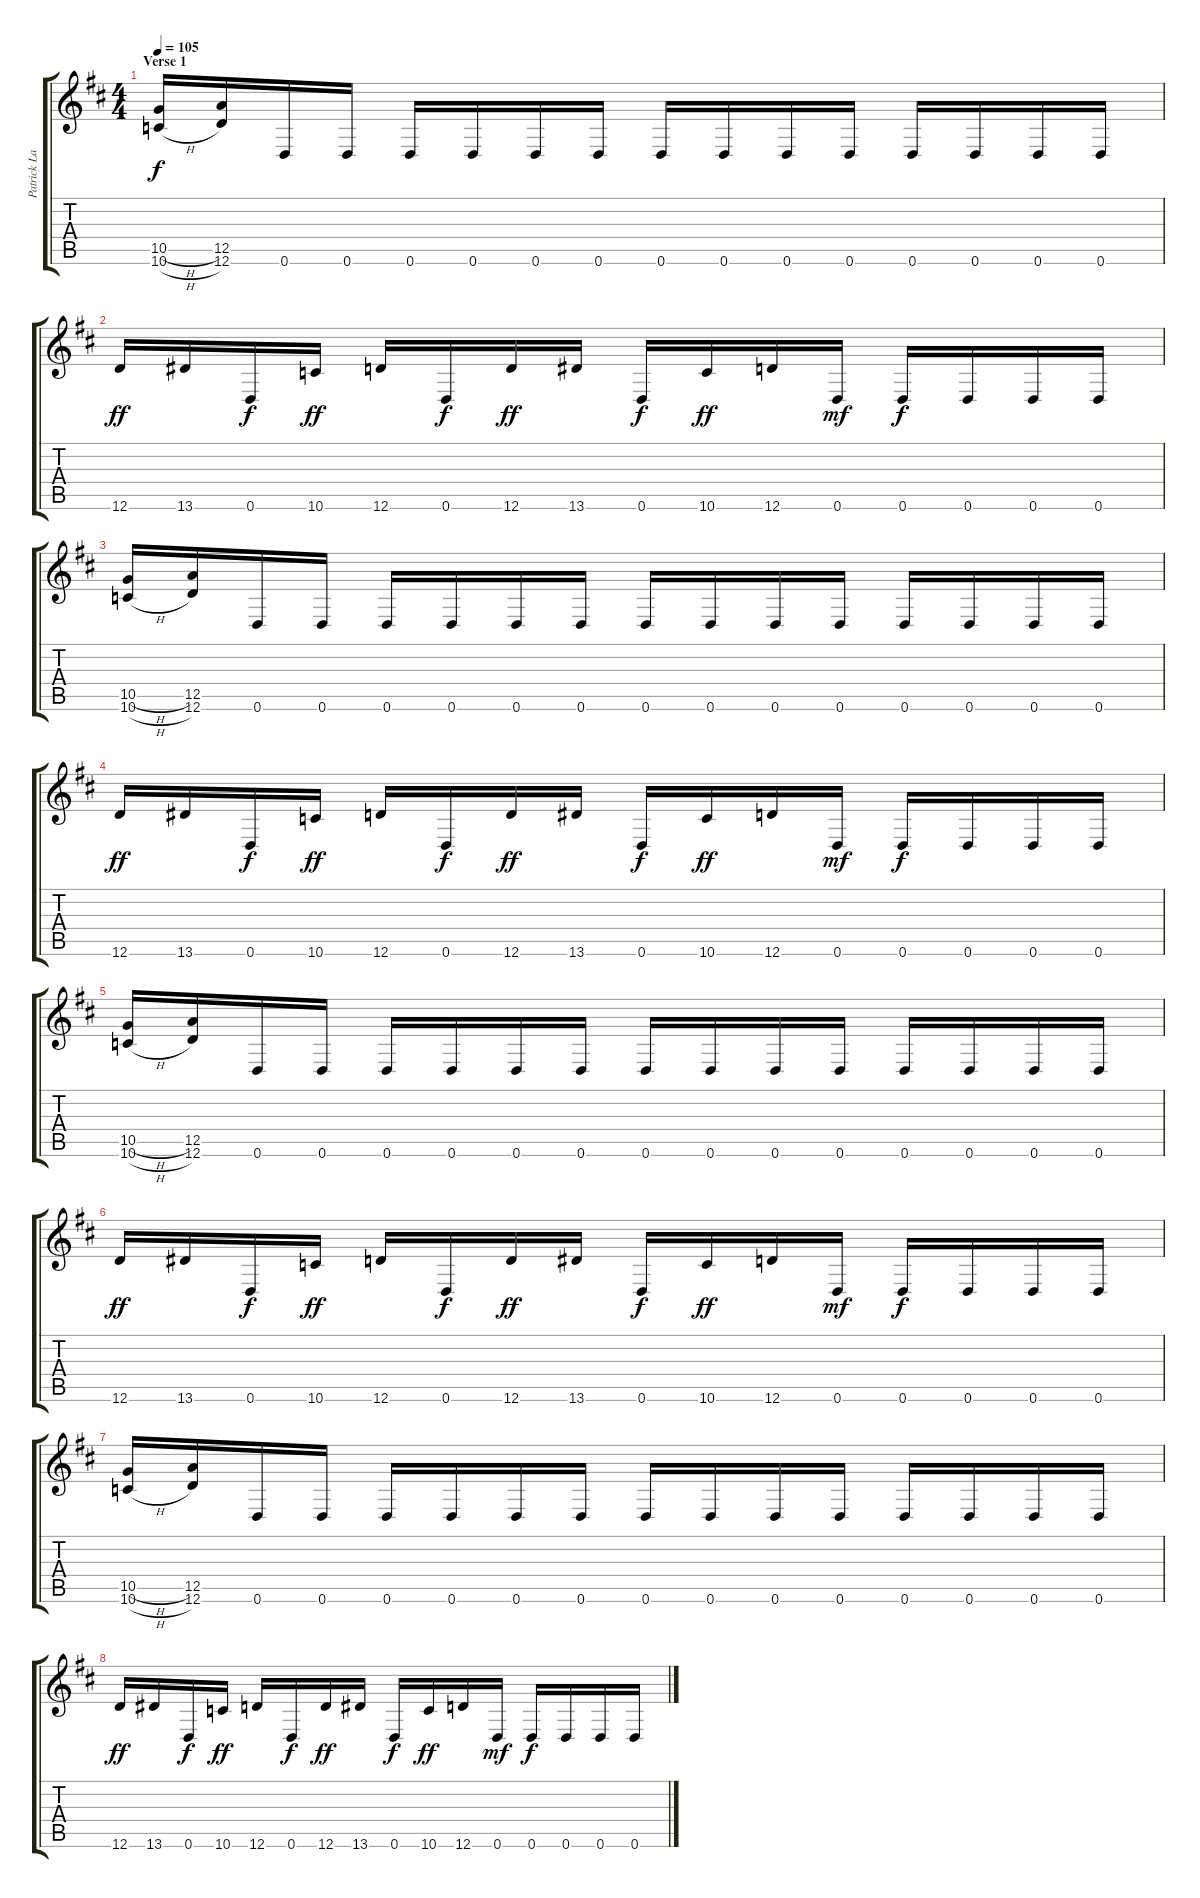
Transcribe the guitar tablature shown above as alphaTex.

\track ("Patrick Lachman" "Patrick La") {instrument distortionguitar}
\staff {score tabs}
\tuning (E4 B3 G3 D3 A2 D2) {hide}
\ts (4 4)
\section ("" "Verse 1")
\tempo 105
\clef g2
\ks d
(10.5{h} 10.6{h}).16{dy f} (12.5 12.6).16 0.6.16 0.6.16 0.6.16 0.6.16 0.6.16 0.6.16 0.6.16 0.6.16 0.6.16 0.6.16 0.6.16 0.6.16 0.6.16 0.6.16 |
12.6.16{dy ff} 13.6.16 0.6.16{dy f} 10.6.16{dy ff} 12.6.16 0.6.16{dy f} 12.6.16{dy ff} 13.6.16 0.6.16{dy f} 10.6.16{dy ff} 12.6.16 0.6.16{dy mf} 0.6.16{dy f} 0.6.16 0.6.16 0.6.16 |
(10.5{h} 10.6{h}).16 (12.5 12.6).16 0.6.16 0.6.16 0.6.16 0.6.16 0.6.16 0.6.16 0.6.16 0.6.16 0.6.16 0.6.16 0.6.16 0.6.16 0.6.16 0.6.16 |
12.6.16{dy ff} 13.6.16 0.6.16{dy f} 10.6.16{dy ff} 12.6.16 0.6.16{dy f} 12.6.16{dy ff} 13.6.16 0.6.16{dy f} 10.6.16{dy ff} 12.6.16 0.6.16{dy mf} 0.6.16{dy f} 0.6.16 0.6.16 0.6.16 |
(10.5{h} 10.6{h}).16 (12.5 12.6).16 0.6.16 0.6.16 0.6.16 0.6.16 0.6.16 0.6.16 0.6.16 0.6.16 0.6.16 0.6.16 0.6.16 0.6.16 0.6.16 0.6.16 |
12.6.16{dy ff} 13.6.16 0.6.16{dy f} 10.6.16{dy ff} 12.6.16 0.6.16{dy f} 12.6.16{dy ff} 13.6.16 0.6.16{dy f} 10.6.16{dy ff} 12.6.16 0.6.16{dy mf} 0.6.16{dy f} 0.6.16 0.6.16 0.6.16 |
(10.5{h} 10.6{h}).16 (12.5 12.6).16 0.6.16 0.6.16 0.6.16 0.6.16 0.6.16 0.6.16 0.6.16 0.6.16 0.6.16 0.6.16 0.6.16 0.6.16 0.6.16 0.6.16 |
12.6.16{dy ff} 13.6.16 0.6.16{dy f} 10.6.16{dy ff} 12.6.16 0.6.16{dy f} 12.6.16{dy ff} 13.6.16 0.6.16{dy f} 10.6.16{dy ff} 12.6.16 0.6.16{dy mf} 0.6.16{dy f} 0.6.16 0.6.16 0.6.16
